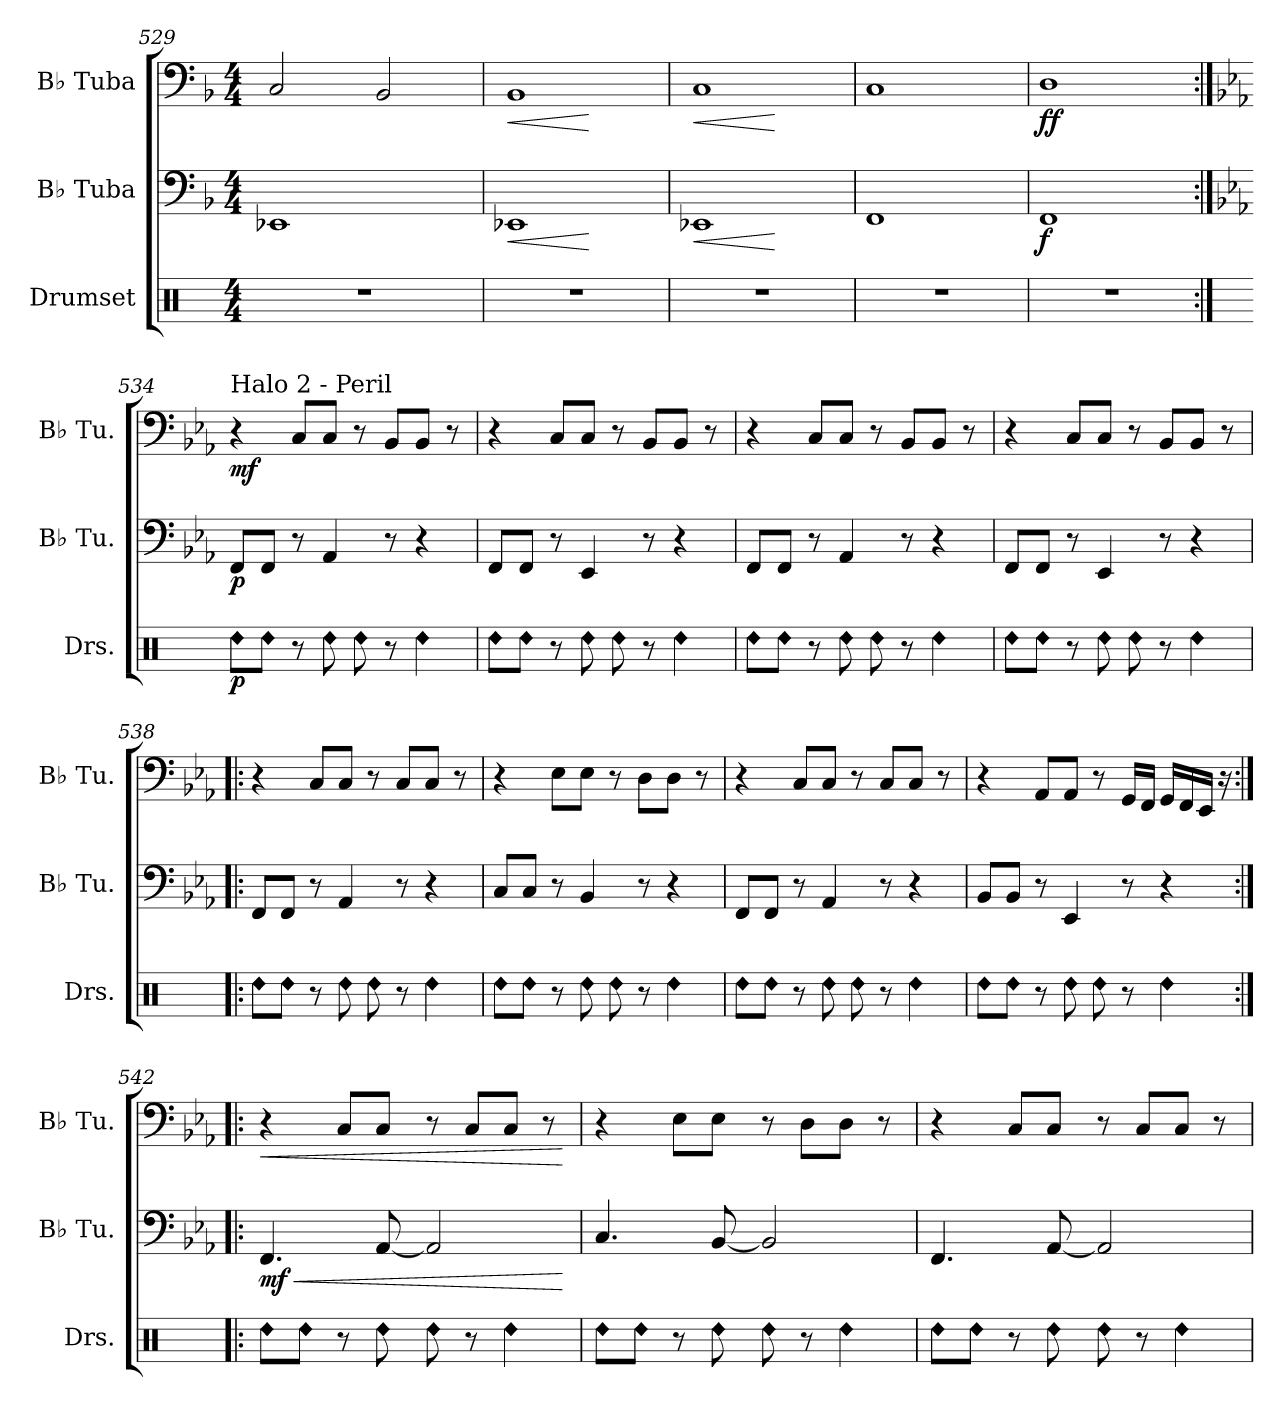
**kern	**dynam	**kern	**dynam	**kern	**dynam
*part3	*part3	*part2	*part2	*part1	*part1
*staff3	*staff3	*staff2	*staff2	*staff1	*staff1
*I"Drumset	*	*I"B♭ Tuba	*	*I"B♭ Tuba	*
*I'Drs.	*	*I'B♭ Tu.	*	*I'B♭ Tu.	*
*clefX	*	*clefF4	*	*clefF4	*
*k[]	*	*k[b-]	*	*k[b-]	*
*M4/4	*	*M4/4	*	*M4/4	*
=529	=529	=529	=529	=529	=529
1r	.	1EE-X	.	2C/	.
.	.	.	.	2BB-/	.
=530	=530	=530	=530	=530	=530
!	!	!	!LO:HP:b	!	!LO:HP:b
1r	.	1EE-X	<	1BB-	<
.	.	.	[	.	[
!!LO:LB:g=z
=531	=531	=531	=531	=531	=531
!	!	!	!LO:HP:b	!	!LO:HP:b
1r	.	1EE-X	<	1C	<
.	.	.	[	.	[
=532	=532	=532	=532	=532	=532
1r	.	1FF	.	1C	.
=533	=533	=533	=533	=533	=533
!	!	!	!LO:DY:b	!	!LO:DY:b
1r	.	1FFZ	f	1DZ	ff
=534:|!	=534:|!	=534:|!	=534:|!	=534:|!	=534:|!
*	*	*k[b-e-a-]	*	*k[b-e-a-]	*
*	*	*	*	*MM116	*
!	!	!	!	!LO:TX:a:t=Halo 2 - Peril	!
!LO:N:head=diamond	!LO:DY:b	!	!LO:DY:b	!	!LO:DY:b
8Rdd\L	p	8FF/L	p	4r	mf
!LO:N:head=diamond	!	!	!	!	!
8Rdd\J	.	8FF/J	.	.	.
8r	.	8r	.	8C/L	.
!LO:N:head=diamond	!	!	!	!	!
8Rdd\	.	4AA-/	.	8C/J	.
!LO:N:head=diamond	!	!	!	!	!
8Rdd\	.	.	.	8r	.
8r	.	8r	.	8BB-/L	.
!LO:N:head=diamond	!	!	!	!	!
4Rdd\	.	4r	.	8BB-/J	.
.	.	.	.	8r	.
=535	=535	=535	=535	=535	=535
!LO:N:head=diamond	!	!	!	!	!
8Rdd\L	.	8FF/L	.	4r	.
!LO:N:head=diamond	!	!	!	!	!
8Rdd\J	.	8FF/J	.	.	.
8r	.	8r	.	8C/L	.
!LO:N:head=diamond	!	!	!	!	!
8Rdd\	.	4EE-/	.	8C/J	.
!LO:N:head=diamond	!	!	!	!	!
8Rdd\	.	.	.	8r	.
8r	.	8r	.	8BB-/L	.
!LO:N:head=diamond	!	!	!	!	!
4Rdd\	.	4r	.	8BB-/J	.
.	.	.	.	8r	.
=536	=536	=536	=536	=536	=536
!LO:N:head=diamond	!	!	!	!	!
8Rdd\L	.	8FF/L	.	4r	.
!LO:N:head=diamond	!	!	!	!	!
8Rdd\J	.	8FF/J	.	.	.
8r	.	8r	.	8C/L	.
!LO:N:head=diamond	!	!	!	!	!
8Rdd\	.	4AA-/	.	8C/J	.
!LO:N:head=diamond	!	!	!	!	!
8Rdd\	.	.	.	8r	.
8r	.	8r	.	8BB-/L	.
!LO:N:head=diamond	!	!	!	!	!
4Rdd\	.	4r	.	8BB-/J	.
.	.	.	.	8r	.
!!LO:PB:g=z
=537	=537	=537	=537	=537	=537
!LO:N:head=diamond	!	!	!	!	!
8Rdd\L	.	8FF/L	.	4r	.
!LO:N:head=diamond	!	!	!	!	!
8Rdd\J	.	8FF/J	.	.	.
8r	.	8r	.	8C/L	.
!LO:N:head=diamond	!	!	!	!	!
8Rdd\	.	4EE-/	.	8C/J	.
!LO:N:head=diamond	!	!	!	!	!
8Rdd\	.	.	.	8r	.
8r	.	8r	.	8BB-/L	.
!LO:N:head=diamond	!	!	!	!	!
4Rdd\	.	4r	.	8BB-/J	.
.	.	.	.	8r	.
=538!|:	=538!|:	=538!|:	=538!|:	=538!|:	=538!|:
!LO:N:head=diamond	!	!	!	!	!
8Rdd\L	.	8FF/L	.	4r	.
!LO:N:head=diamond	!	!	!	!	!
8Rdd\J	.	8FF/J	.	.	.
8r	.	8r	.	8C/L	.
!LO:N:head=diamond	!	!	!	!	!
8Rdd\	.	4AA-/	.	8C/J	.
!LO:N:head=diamond	!	!	!	!	!
8Rdd\	.	.	.	8r	.
8r	.	8r	.	8C/L	.
!LO:N:head=diamond	!	!	!	!	!
4Rdd\	.	4r	.	8C/J	.
.	.	.	.	8r	.
=539	=539	=539	=539	=539	=539
!LO:N:head=diamond	!	!	!	!	!
8Rdd\L	.	8C/L	.	4r	.
!LO:N:head=diamond	!	!	!	!	!
8Rdd\J	.	8C/J	.	.	.
8r	.	8r	.	8E-\L	.
!LO:N:head=diamond	!	!	!	!	!
8Rdd\	.	4BB-/	.	8E-\J	.
!LO:N:head=diamond	!	!	!	!	!
8Rdd\	.	.	.	8r	.
8r	.	8r	.	8D\L	.
!LO:N:head=diamond	!	!	!	!	!
4Rdd\	.	4r	.	8D\J	.
.	.	.	.	8r	.
=540	=540	=540	=540	=540	=540
!LO:N:head=diamond	!	!	!	!	!
8Rdd\L	.	8FF/L	.	4r	.
!LO:N:head=diamond	!	!	!	!	!
8Rdd\J	.	8FF/J	.	.	.
8r	.	8r	.	8C/L	.
!LO:N:head=diamond	!	!	!	!	!
8Rdd\	.	4AA-/	.	8C/J	.
!LO:N:head=diamond	!	!	!	!	!
8Rdd\	.	.	.	8r	.
8r	.	8r	.	8C/L	.
!LO:N:head=diamond	!	!	!	!	!
4Rdd\	.	4r	.	8C/J	.
.	.	.	.	8r	.
!!LO:LB:g=z
=541	=541	=541	=541	=541	=541
!LO:N:head=diamond	!	!	!	!	!
8Rdd\L	.	8BB-/L	.	4r	.
!LO:N:head=diamond	!	!	!	!	!
8Rdd\J	.	8BB-/J	.	.	.
8r	.	8r	.	8AA-/L	.
!LO:N:head=diamond	!	!	!	!	!
8Rdd\	.	4EE-/	.	8AA-/J	.
!LO:N:head=diamond	!	!	!	!	!
8Rdd\	.	.	.	8r	.
8r	.	8r	.	16GG/LL	.
.	.	.	.	16FF/JJ	.
!LO:N:head=diamond	!	!	!	!	!
4Rdd\	.	4r	.	16GG/LL	.
.	.	.	.	16FF/	.
.	.	.	.	16EE-/JJ	.
.	.	.	.	16r	.
=542:|!|:	=542:|!|:	=542:|!|:	=542:|!|:	=542:|!|:	=542:|!|:
!LO:N:head=diamond	!	!	!LO:HP:b	!	!LO:HP:b
!	!	!	!LO:DY:n=1:b	!	!
8Rdd\L	.	4.FF/	< mf	4r	<
!LO:N:head=diamond	!	!	!	!	!
8Rdd\J	.	.	.	.	.
8r	.	.	.	8C/L	.
!LO:N:head=diamond	!	!	!	!	!
8Rdd\	.	[8AA-/	.	8C/J	.
!LO:N:head=diamond	!	!	!	!	!
8Rdd\	.	2AA-/]	.	8r	.
8r	.	.	.	8C/L	.
!LO:N:head=diamond	!	!	!	!	!
4Rdd\	.	.	.	8C/J	.
.	.	.	.	8r	.
.	.	.	[	.	[
=543	=543	=543	=543	=543	=543
!LO:N:head=diamond	!	!	!	!	!
8Rdd\L	.	4.C/	.	4r	.
!LO:N:head=diamond	!	!	!	!	!
8Rdd\J	.	.	.	.	.
8r	.	.	.	8E-\L	.
!LO:N:head=diamond	!	!	!	!	!
8Rdd\	.	[8BB-/	.	8E-\J	.
!LO:N:head=diamond	!	!	!	!	!
8Rdd\	.	2BB-/]	.	8r	.
8r	.	.	.	8D\L	.
!LO:N:head=diamond	!	!	!	!	!
4Rdd\	.	.	.	8D\J	.
.	.	.	.	8r	.
=544	=544	=544	=544	=544	=544
!LO:N:head=diamond	!	!	!	!	!
8Rdd\L	.	4.FF/	.	4r	.
!LO:N:head=diamond	!	!	!	!	!
8Rdd\J	.	.	.	.	.
8r	.	.	.	8C/L	.
!LO:N:head=diamond	!	!	!	!	!
8Rdd\	.	[8AA-/	.	8C/J	.
!LO:N:head=diamond	!	!	!	!	!
8Rdd\	.	2AA-/]	.	8r	.
8r	.	.	.	8C/L	.
!LO:N:head=diamond	!	!	!	!	!
4Rdd\	.	.	.	8C/J	.
.	.	.	.	8r	.
=	=	=	=	=	=
*-	*-	*-	*-	*-	*-
